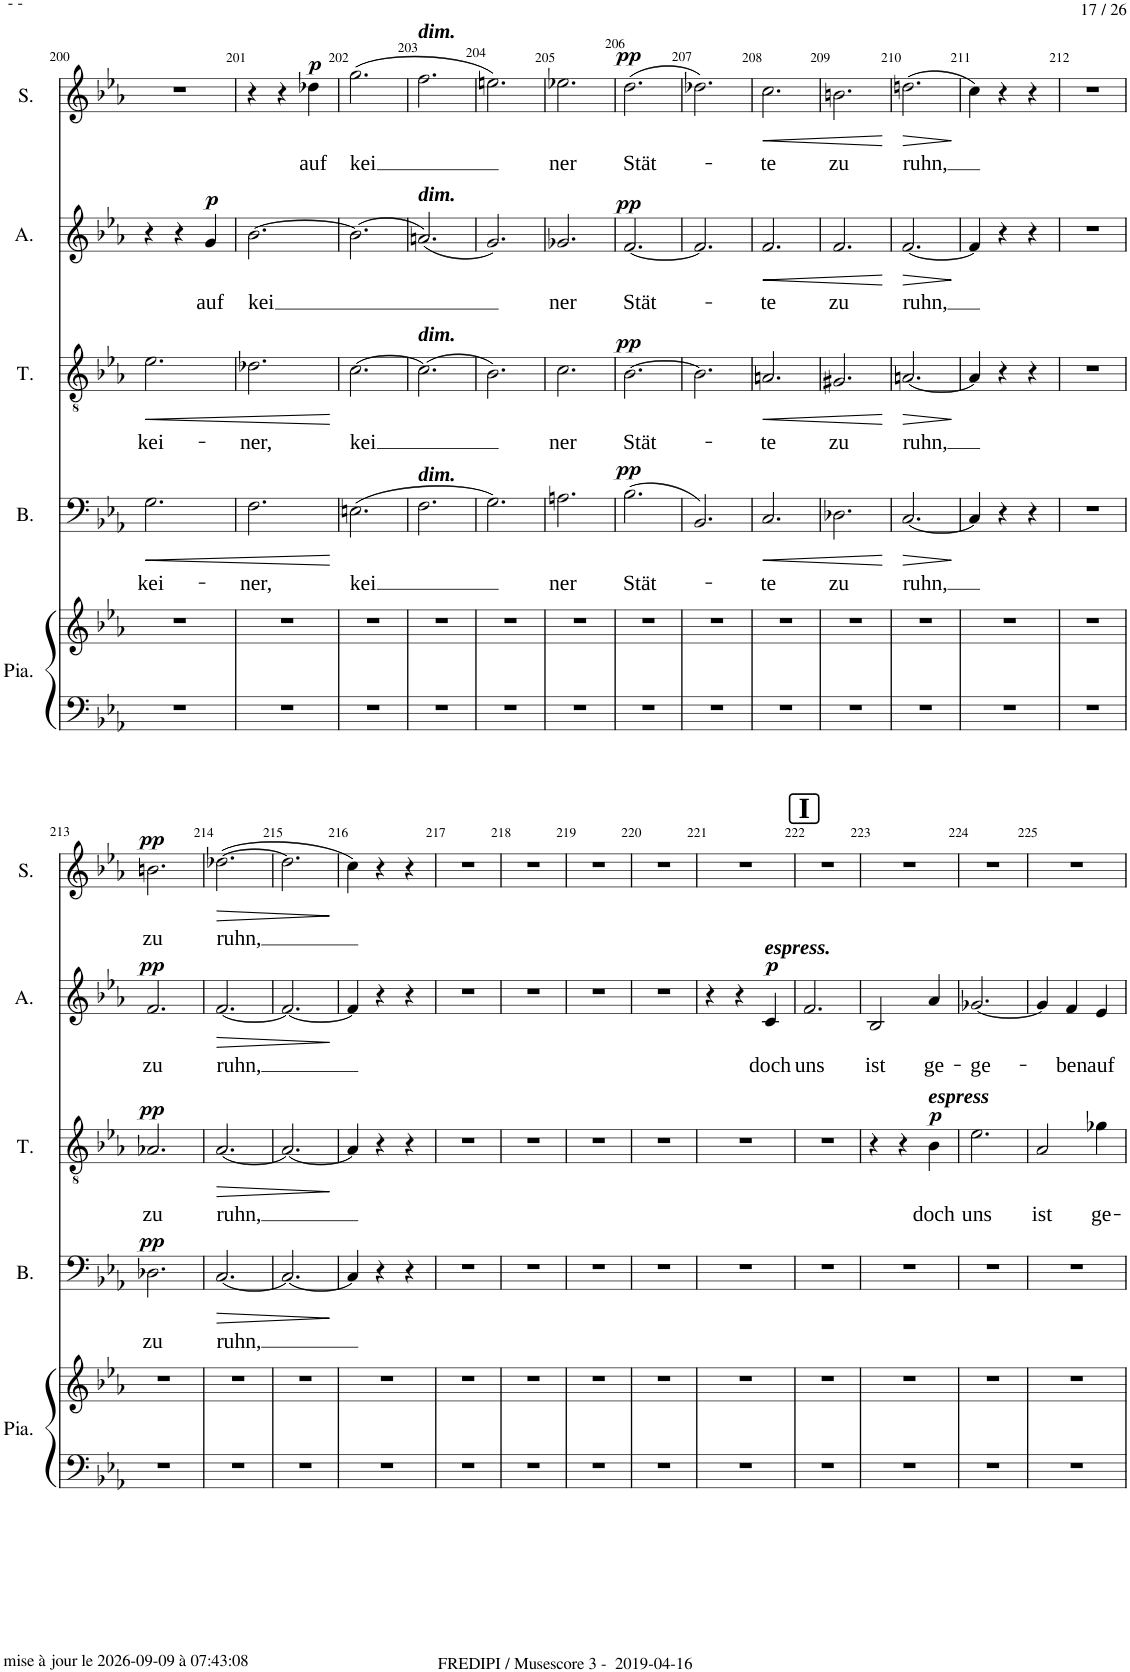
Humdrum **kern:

**kern	**text	**dynam	**kern	**text	**dynam	**kern	**text	**dynam	**kern	**text	**dynam
*part4	*part4	*part4	*part3	*part3	*part3	*part2	*part2	*part2	*part1	*part1	*part1
*staff4	*staff4	*staff4	*staff3	*staff3	*staff3	*staff2	*staff2	*staff2	*staff1	*staff1	*staff1
*I"Basse	*	*	*I"Ténor	*	*	*I"Alto	*	*	*I"Soprano	*	*
*I'B.	*	*	*I'T.	*	*	*I'A.	*	*	*I'S.	*	*
!!LO:PB:g=z
*clefF4	*	*	*clefGv2	*	*	*clefG2	*	*	*clefG2	*	*
*k[b-e-a-]	*	*	*k[b-e-a-]	*	*	*k[b-e-a-]	*	*	*k[b-e-a-]	*	*
*M3/4	*	*	*M3/4	*	*	*M3/4	*	*	*M3/4	*	*
=200	=200	=200	=200	=200	=200	=200	=200	=200	=200	=200	=200
!	!LO:LY:b	!LO:HP:b	!	!LO:LY:b	!LO:HP:b	!	!	!	!	!	!
2.G\	kei-	<	2.e-\	kei-	<	4r	.	.	2.r	.	.
.	.	.	.	.	.	4r	.	.	.	.	.
!	!	!	!	!	!	!	!LO:LY:b	!LO:DY:a	!	!	!
.	.	.	.	.	.	4g/	auf	p	.	.	.
=201	=201	=201	=201	=201	=201	=201	=201	=201	=201	=201	=201
!	!LO:LY:b	!	!	!LO:LY:b	!	!	!LO:LY:b	!	!	!	!
2.F\	-ner,	.	2.d-X\	-ner,	.	[2.b-\	kei	.	4r	.	.
.	.	.	.	.	.	.	.	.	4r	.	.
!	!	!	!	!	!	!	!	!	!	!LO:LY:b	!LO:DY:a
.	.	.	.	.	.	.	.	.	4dd-X\	auf	p
.	.	[	.	.	[	.	.	.	.	.	.
=202	=202	=202	=202	=202	=202	=202	=202	=202	=202	=202	=202
!	!LO:LY:b	!	!	!LO:LY:b	!	!	!	!	!	!LO:LY:b	!
(2.En\	kei	.	[2.c\	kei	.	(2.b-\]	.	.	(2.gg\	kei	.
=203	=203	=203	=203	=203	=203	=203	=203	=203	=203	=203	=203
!	!	!	!	!	!	!	!	!	!LO:TX:a:Bi:t=dim.	!	!
!	!	!	!	!	!	!LO:TX:a:Bi:t=dim.	!	!	!	!	!
!	!	!	!LO:TX:a:Bi:t=dim.	!	!	!	!	!	!	!	!
!LO:TX:a:Bi:t=dim.	!	!	!	!	!	!	!	!	!	!	!
2.F\	.	.	(2.c\]	.	.	(2.an/)	.	.	2.ff\	.	.
=204	=204	=204	=204	=204	=204	=204	=204	=204	=204	=204	=204
2.G\)	.	.	2.B-\)	.	.	2.g/)	.	.	2.een\)	.	.
=205	=205	=205	=205	=205	=205	=205	=205	=205	=205	=205	=205
!	!LO:LY:b	!	!	!LO:LY:b	!	!	!LO:LY:b	!	!	!LO:LY:b	!
2.An\	ner	.	2.c\	ner	.	2.g-X/	ner	.	2.ee-X\	ner	.
=206	=206	=206	=206	=206	=206	=206	=206	=206	=206	=206	=206
!	!LO:LY:b	!LO:DY:a	!	!LO:LY:b	!LO:DY:a	!	!LO:LY:b	!LO:DY:a	!	!LO:LY:b	!LO:DY:a
(2.B-\	Stät-	pp	[2.B-\	Stät-	pp	[2.f/	Stät-	pp	(2.dd\	Stät-	pp
=207	=207	=207	=207	=207	=207	=207	=207	=207	=207	=207	=207
2.BB-/)	.	.	2.B-\]	.	.	2.f/]	.	.	2.dd-X\)	.	.
=208	=208	=208	=208	=208	=208	=208	=208	=208	=208	=208	=208
!	!LO:LY:b	!LO:HP:b	!	!LO:LY:b	!LO:HP:b	!	!LO:LY:b	!LO:HP:b	!	!LO:LY:b	!LO:HP:b
2.C/	-te	<	2.An/	-te	<	2.f/	-te	<	2.cc\	-te	<
=209	=209	=209	=209	=209	=209	=209	=209	=209	=209	=209	=209
!	!LO:LY:b	!	!	!LO:LY:b	!	!	!LO:LY:b	!	!	!LO:LY:b	!
2.D-X\	zu	.	2.G#X/	zu	.	2.f/	zu	.	2.bn\	zu	.
.	.	[	.	.	[	.	.	[	.	.	[
=210	=210	=210	=210	=210	=210	=210	=210	=210	=210	=210	=210
!	!LO:LY:b	!LO:HP:b	!	!LO:LY:b	!LO:HP:b	!	!LO:LY:b	!LO:HP:b	!	!LO:LY:b	!LO:HP:b
[2.C/	ruhn,	>	[2.An/	ruhn,	>	[2.f/	ruhn,	>	(2.ddn\	ruhn,	>
.	.	]	.	.	]	.	.	]	.	.	]
=211	=211	=211	=211	=211	=211	=211	=211	=211	=211	=211	=211
4C/]	.	.	4A/]	.	.	4f/]	.	.	4cc\)	.	.
4r	.	.	4r	.	.	4r	.	.	4r	.	.
4r	.	.	4r	.	.	4r	.	.	4r	.	.
=212	=212	=212	=212	=212	=212	=212	=212	=212	=212	=212	=212
2.r	.	.	2.r	.	.	2.r	.	.	2.r	.	.
!!LO:LB:g=z
=213	=213	=213	=213	=213	=213	=213	=213	=213	=213	=213	=213
!	!LO:LY:b	!LO:DY:a	!	!LO:LY:b	!LO:DY:a	!	!LO:LY:b	!LO:DY:a	!	!LO:LY:b	!LO:DY:a
2.D-X\	zu	pp	2.A-X/	zu	pp	2.f/	zu	pp	2.bn\	zu	pp
=214	=214	=214	=214	=214	=214	=214	=214	=214	=214	=214	=214
!	!LO:LY:b	!LO:HP:b	!	!LO:LY:b	!LO:HP:b	!	!LO:LY:b	!LO:HP:b	!	!LO:LY:b	!LO:HP:b
[2.C/	ruhn,	>	[2.A-/	ruhn,	>	[2.f/	ruhn,	>	([2.dd-X\	ruhn,	>
=215	=215	=215	=215	=215	=215	=215	=215	=215	=215	=215	=215
2.C/_	.	.	2.A-/_	.	.	2.f/_	.	.	2.dd-\]	.	.
.	.	]	.	.	]	.	.	]	.	.	]
=216	=216	=216	=216	=216	=216	=216	=216	=216	=216	=216	=216
4C/]	.	.	4A-/]	.	.	4f/]	.	.	4cc\)	.	.
4r	.	.	4r	.	.	4r	.	.	4r	.	.
4r	.	.	4r	.	.	4r	.	.	4r	.	.
=217	=217	=217	=217	=217	=217	=217	=217	=217	=217	=217	=217
2.r	.	.	2.r	.	.	2.r	.	.	2.r	.	.
=218	=218	=218	=218	=218	=218	=218	=218	=218	=218	=218	=218
2.r	.	.	2.r	.	.	2.r	.	.	2.r	.	.
=219	=219	=219	=219	=219	=219	=219	=219	=219	=219	=219	=219
2.r	.	.	2.r	.	.	2.r	.	.	2.r	.	.
=220	=220	=220	=220	=220	=220	=220	=220	=220	=220	=220	=220
2.r	.	.	2.r	.	.	2.r	.	.	2.r	.	.
=221	=221	=221	=221	=221	=221	=221	=221	=221	=221	=221	=221
2.r	.	.	2.r	.	.	4r	.	.	2.r	.	.
.	.	.	.	.	.	4r	.	.	.	.	.
!	!	!	!	!	!	!LO:TX:a:Bi:t=espress.	!	!	!	!	!
!	!	!	!	!	!	!	!LO:LY:b	!LO:DY:a	!	!	!
.	.	.	.	.	.	4c/	doch	p	.	.	.
=222	=222	=222	=222	=222	=222	=222	=222	=222	=222	=222	=222
!	!	!	!	!	!	!	!	!	!LO:TX:a:B:t=I	!	!
!	!	!	!	!	!	!	!LO:LY:b	!	!	!	!
2.r	.	.	2.r	.	.	2.f/	uns	.	2.r	.	.
=223	=223	=223	=223	=223	=223	=223	=223	=223	=223	=223	=223
!	!	!	!	!	!	!	!LO:LY:b	!	!	!	!
2.r	.	.	4r	.	.	2B-/	ist	.	2.r	.	.
.	.	.	4r	.	.	.	.	.	.	.	.
!	!	!	!LO:TX:a:Bi:t=espress	!	!	!	!	!	!	!	!
!	!	!	!	!LO:LY:b	!LO:DY:a	!	!LO:LY:b	!	!	!	!
.	.	.	4B-\	doch	p	4a-/	ge-	.	.	.	.
=224	=224	=224	=224	=224	=224	=224	=224	=224	=224	=224	=224
!	!	!	!	!LO:LY:b	!	!	!LO:LY:b	!	!	!	!
2.r	.	.	2.e-\	uns	.	[2.g-X/	-ge-	.	2.r	.	.
=225	=225	=225	=225	=225	=225	=225	=225	=225	=225	=225	=225
!	!	!	!	!LO:LY:b	!	!	!	!	!	!	!
2.r	.	.	2A-/	ist	.	4g-/]	.	.	2.r	.	.
!	!	!	!	!	!	!	!LO:LY:b	!	!	!	!
.	.	.	.	.	.	4f/	-ben	.	.	.	.
!	!	!	!	!LO:LY:b	!	!	!LO:LY:b	!	!	!	!
.	.	.	4g-X\	ge-	.	4e-/	auf	.	.	.	.
=	=	=	=	=	=	=	=	=	=	=	=
*-	*-	*-	*-	*-	*-	*-	*-	*-	*-	*-	*-
